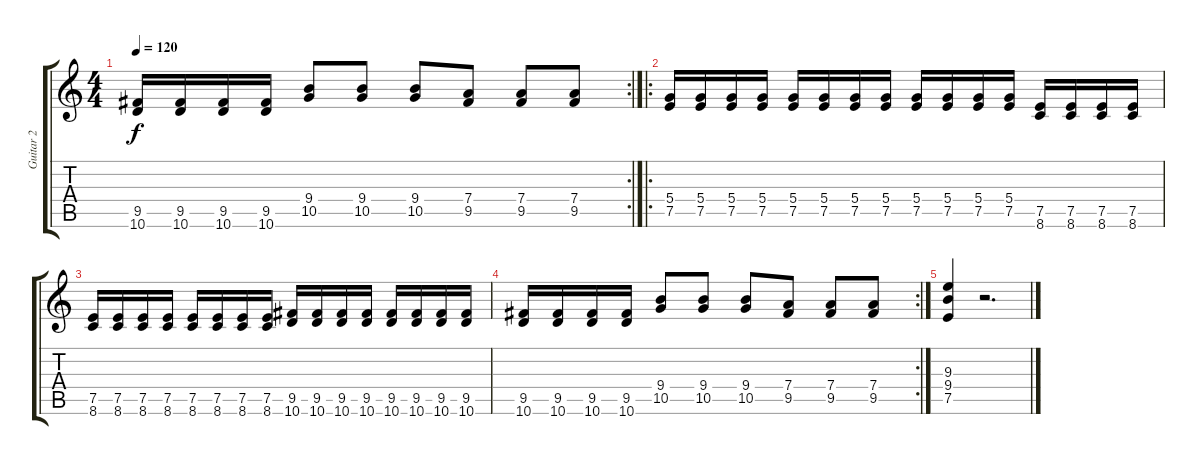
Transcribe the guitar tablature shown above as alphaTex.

\track ("Guitar 2" "Guitar 2") {instrument overdrivenguitar}
\staff {score tabs}
\tuning (E4 B3 G3 D3 A2 E2) {hide}
\rc 2
\ts (4 4)
\tempo 120
\clef g2
\ks c
(9.5 10.6).16{dy f} (9.5 10.6).16 (9.5 10.6).16 (9.5 10.6).16 (9.4 10.5).8 (9.4 10.5).8 (9.4 10.5).8 (7.4 9.5).8 (7.4 9.5).8 (7.4 9.5).8 |
\ro
(5.4 7.5).16 (5.4 7.5).16 (5.4 7.5).16 (5.4 7.5).16 (5.4 7.5).16 (5.4 7.5).16 (5.4 7.5).16 (5.4 7.5).16 (5.4 7.5).16 (5.4 7.5).16 (5.4 7.5).16 (5.4 7.5).16 (7.5 8.6).16 (7.5 8.6).16 (7.5 8.6).16 (7.5 8.6).16 |
(7.5 8.6).16 (7.5 8.6).16 (7.5 8.6).16 (7.5 8.6).16 (7.5 8.6).16 (7.5 8.6).16 (7.5 8.6).16 (7.5 8.6).16 (9.5 10.6).16 (9.5 10.6).16 (9.5 10.6).16 (9.5 10.6).16 (9.5 10.6).16 (9.5 10.6).16 (9.5 10.6).16 (9.5 10.6).16 |
\rc 2
(9.5 10.6).16 (9.5 10.6).16 (9.5 10.6).16 (9.5 10.6).16 (9.4 10.5).8 (9.4 10.5).8 (9.4 10.5).8 (7.4 9.5).8 (7.4 9.5).8 (7.4 9.5).8 |
(9.3 9.4 7.5).4 r.2{d}
